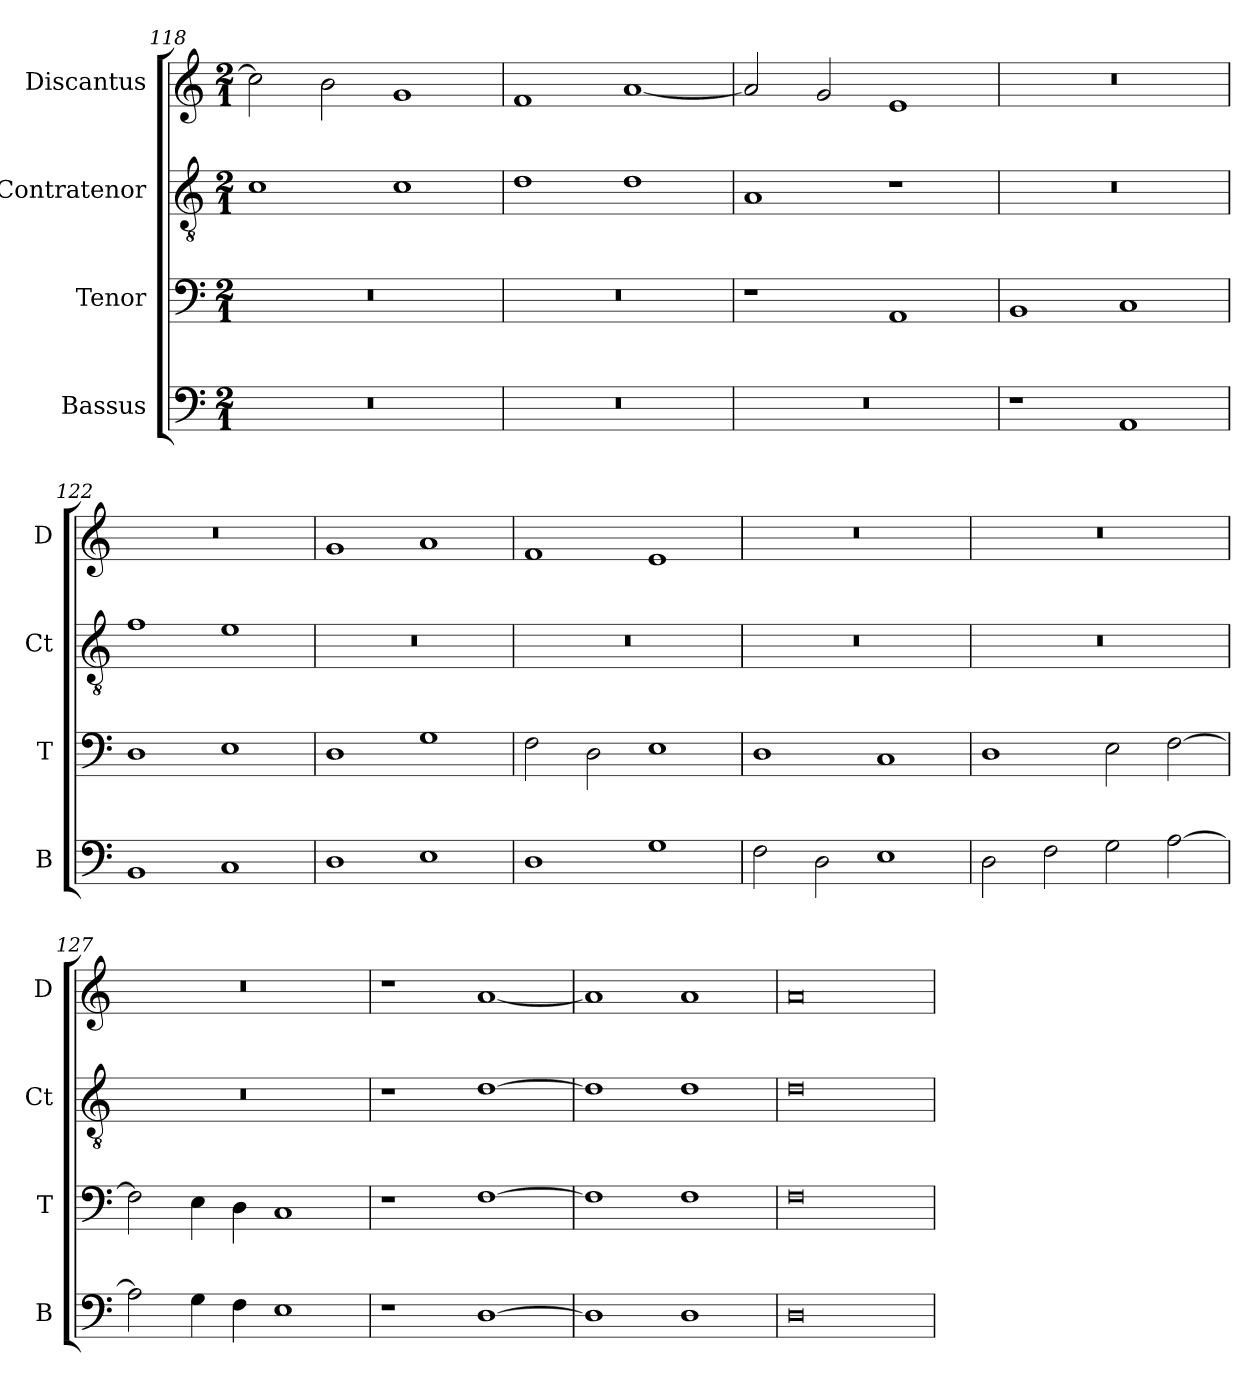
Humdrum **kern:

**kern	**kern	**kern	**kern
*part4	*part3	*part2	*part1
*staff4	*staff3	*staff2	*staff1
*I"Bassus	*I"Tenor	*I"Contratenor	*I"Discantus
*I'B	*I'T	*I'Ct	*I'D
*clefF4	*clefF4	*clefGv2	*clefG2
*k[]	*k[]	*k[]	*k[]
*M2/1	*M2/1	*M2/1	*M2/1
=118	=118	=118	=118
0r	0r	1c	2cc\]
.	.	.	2b\
.	.	1c	1g
=119	=119	=119	=119
0r	0r	1d	1f
.	.	1d	[1a
=120	=120	=120	=120
0r	1r	1A	2a/]
.	.	.	2g/
.	1AA	1r	1e
=121	=121	=121	=121
1r	1BB	0r	0r
1AA	1C	.	.
=122	=122	=122	=122
1BB	1D	1f	0r
1C	1E	1e	.
=123	=123	=123	=123
1D	1D	0r	1g
1E	1G	.	1a
=124	=124	=124	=124
1D	2F\	0r	1f
.	2D\	.	.
1G	1E	.	1e
=125	=125	=125	=125
2F\	1D	0r	0r
2D\	.	.	.
1E	1C	.	.
=126	=126	=126	=126
2D\	1D	0r	0r
2F\	.	.	.
2G\	2E\	.	.
[2A\	[2F\	.	.
=127	=127	=127	=127
2A\]	2F\]	0r	0r
4G\	4E\	.	.
4F\	4D\	.	.
1E	1C	.	.
=128	=128	=128	=128
1r	1r	1r	1r
[1D	[1F	[1d	[1a
=129	=129	=129	=129
1D]	1F]	1d]	1a]
1D	1F	1d	1a
=130	=130	=130	=130
0D	0F	0d	0a
=	=	=	=
*-	*-	*-	*-
